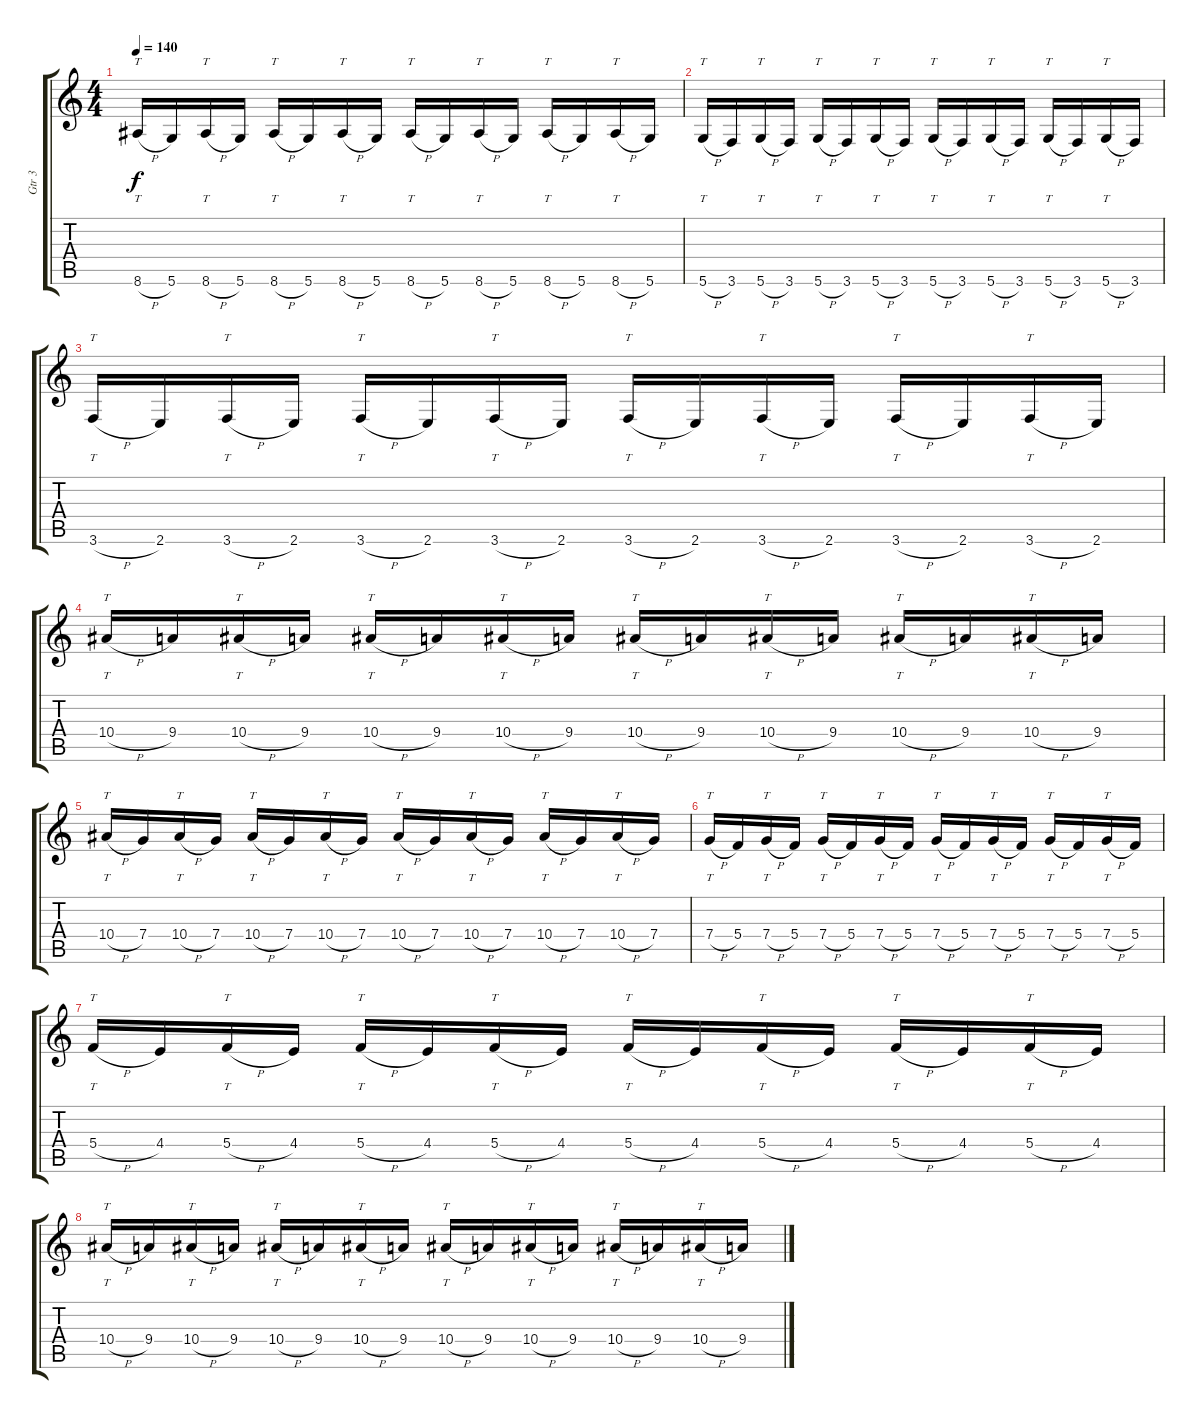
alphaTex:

\track ("Gtr 3" "Gtr 3") {instrument distortionguitar}
\staff {score tabs}
\tuning (D4 A3 F3 C3 G2 D2) {hide}
\ts (4 4)
\tempo 140
\clef g2
\ks c
8.6{h}.16{tt dy f} 5.6.16 8.6{h}.16{tt} 5.6.16 8.6{h}.16{tt} 5.6.16 8.6{h}.16{tt} 5.6.16 8.6{h}.16{tt} 5.6.16 8.6{h}.16{tt} 5.6.16 8.6{h}.16{tt} 5.6.16 8.6{h}.16{tt} 5.6.16 |
5.6{h}.16{tt} 3.6.16 5.6{h}.16{tt} 3.6.16 5.6{h}.16{tt} 3.6.16 5.6{h}.16{tt} 3.6.16 5.6{h}.16{tt} 3.6.16 5.6{h}.16{tt} 3.6.16 5.6{h}.16{tt} 3.6.16 5.6{h}.16{tt} 3.6.16 |
3.6{h}.16{tt} 2.6.16 3.6{h}.16{tt} 2.6.16 3.6{h}.16{tt} 2.6.16 3.6{h}.16{tt} 2.6.16 3.6{h}.16{tt} 2.6.16 3.6{h}.16{tt} 2.6.16 3.6{h}.16{tt} 2.6.16 3.6{h}.16{tt} 2.6.16 |
10.4{h}.16{tt} 9.4.16 10.4{h}.16{tt} 9.4.16 10.4{h}.16{tt} 9.4.16 10.4{h}.16{tt} 9.4.16 10.4{h}.16{tt} 9.4.16 10.4{h}.16{tt} 9.4.16 10.4{h}.16{tt} 9.4.16 10.4{h}.16{tt} 9.4.16 |
10.4{h}.16{tt} 7.4.16 10.4{h}.16{tt} 7.4.16 10.4{h}.16{tt} 7.4.16 10.4{h}.16{tt} 7.4.16 10.4{h}.16{tt} 7.4.16 10.4{h}.16{tt} 7.4.16 10.4{h}.16{tt} 7.4.16 10.4{h}.16{tt} 7.4.16 |
7.4{h}.16{tt} 5.4.16 7.4{h}.16{tt} 5.4.16 7.4{h}.16{tt} 5.4.16 7.4{h}.16{tt} 5.4.16 7.4{h}.16{tt} 5.4.16 7.4{h}.16{tt} 5.4.16 7.4{h}.16{tt} 5.4.16 7.4{h}.16{tt} 5.4.16 |
5.4{h}.16{tt} 4.4.16 5.4{h}.16{tt} 4.4.16 5.4{h}.16{tt} 4.4.16 5.4{h}.16{tt} 4.4.16 5.4{h}.16{tt} 4.4.16 5.4{h}.16{tt} 4.4.16 5.4{h}.16{tt} 4.4.16 5.4{h}.16{tt} 4.4.16 |
10.4{h}.16{tt} 9.4.16 10.4{h}.16{tt} 9.4.16 10.4{h}.16{tt} 9.4.16 10.4{h}.16{tt} 9.4.16 10.4{h}.16{tt} 9.4.16 10.4{h}.16{tt} 9.4.16 10.4{h}.16{tt} 9.4.16 10.4{h}.16{tt} 9.4.16
